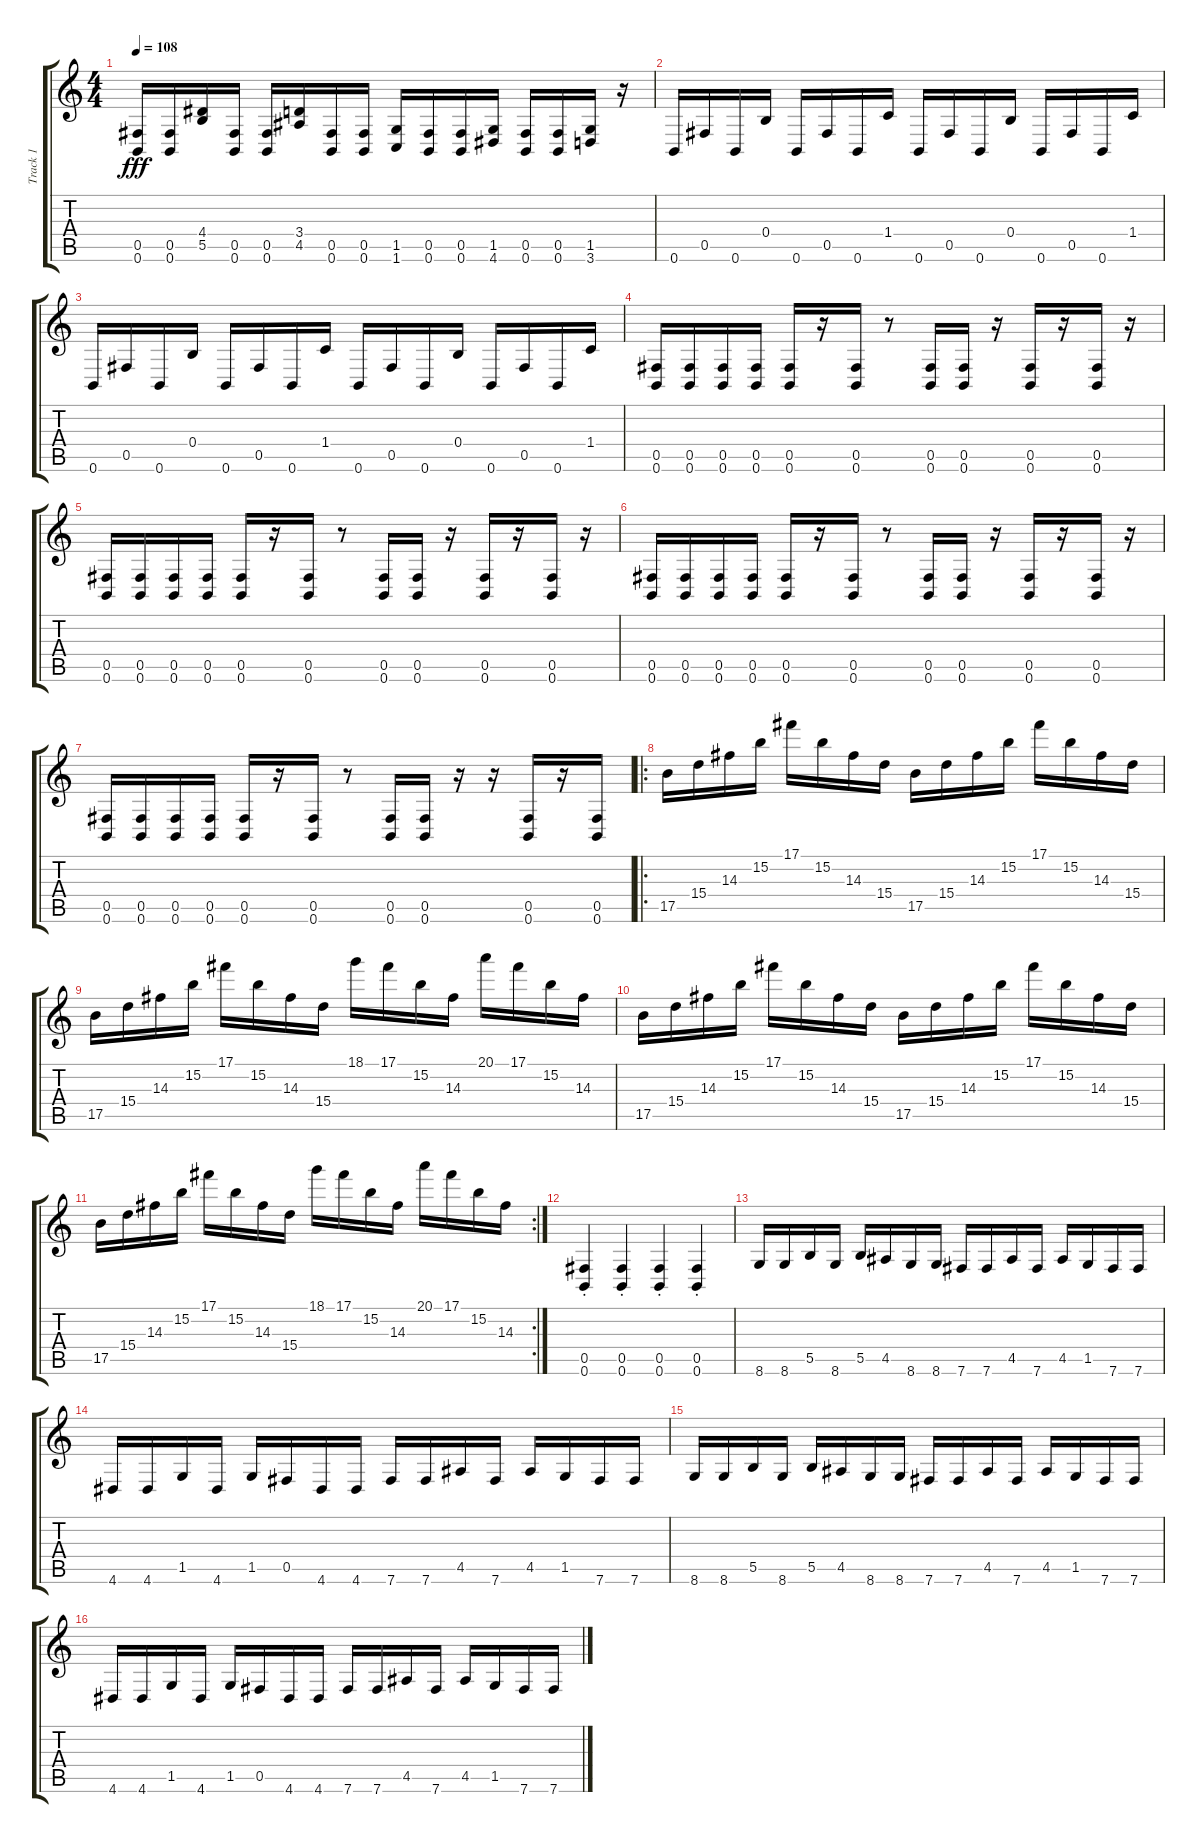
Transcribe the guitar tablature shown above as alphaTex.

\track ("Track 1" "Track 1") {instrument distortionguitar}
\staff {score tabs}
\tuning (Db4 Ab3 E3 B2 Gb2 B1) {hide}
\ts (4 4)
\tempo 108
\clef g2
\ks c
(0.5 0.6).16{dy fff} (0.5 0.6).16 (4.4 5.5).16 (0.5 0.6).16 (0.5 0.6).16 (3.4 4.5).16 (0.5 0.6).16 (0.5 0.6).16 (1.5 1.6).16 (0.5 0.6).16 (0.5 0.6).16 (1.5 4.6).16 (0.5 0.6).16 (0.5 0.6).16 (1.5 3.6).16 r.16 |
0.6.16 0.5.16 0.6.16 0.4.16 0.6.16 0.5.16 0.6.16 1.4.16 0.6.16 0.5.16 0.6.16 0.4.16 0.6.16 0.5.16 0.6.16 1.4.16 |
0.6.16 0.5.16 0.6.16 0.4.16 0.6.16 0.5.16 0.6.16 1.4.16 0.6.16 0.5.16 0.6.16 0.4.16 0.6.16 0.5.16 0.6.16 1.4.16 |
(0.5 0.6).16 (0.5 0.6).16 (0.5 0.6).16 (0.5 0.6).16 (0.5 0.6).16 r.16 (0.5 0.6).16 r.8 (0.5 0.6).16 (0.5 0.6).16 r.16 (0.5 0.6).16 r.16 (0.5 0.6).16 r.16 |
(0.5 0.6).16 (0.5 0.6).16 (0.5 0.6).16 (0.5 0.6).16 (0.5 0.6).16 r.16 (0.5 0.6).16 r.8 (0.5 0.6).16 (0.5 0.6).16 r.16 (0.5 0.6).16 r.16 (0.5 0.6).16 r.16 |
(0.5 0.6).16 (0.5 0.6).16 (0.5 0.6).16 (0.5 0.6).16 (0.5 0.6).16 r.16 (0.5 0.6).16 r.8 (0.5 0.6).16 (0.5 0.6).16 r.16 (0.5 0.6).16 r.16 (0.5 0.6).16 r.16 |
(0.5 0.6).16 (0.5 0.6).16 (0.5 0.6).16 (0.5 0.6).16 (0.5 0.6).16 r.16 (0.5 0.6).16 r.8 (0.5 0.6).16 (0.5 0.6).16 r.16 r.16 (0.5 0.6).16 r.16 (0.5 0.6).16 |
\ro
17.5.16 15.4.16 14.3.16 15.2.16 17.1.16 15.2.16 14.3.16 15.4.16 17.5.16 15.4.16 14.3.16 15.2.16 17.1.16 15.2.16 14.3.16 15.4.16 |
17.5.16 15.4.16 14.3.16 15.2.16 17.1.16 15.2.16 14.3.16 15.4.16 18.1.16 17.1.16 15.2.16 14.3.16 20.1.16 17.1.16 15.2.16 14.3.16 |
17.5.16 15.4.16 14.3.16 15.2.16 17.1.16 15.2.16 14.3.16 15.4.16 17.5.16 15.4.16 14.3.16 15.2.16 17.1.16 15.2.16 14.3.16 15.4.16 |
\rc 2
17.5.16 15.4.16 14.3.16 15.2.16 17.1.16 15.2.16 14.3.16 15.4.16 18.1.16 17.1.16 15.2.16 14.3.16 20.1.16 17.1.16 15.2.16 14.3.16 |
(0.5{st} 0.6{st}).4 (0.5{st} 0.6{st}).4 (0.5{st} 0.6{st}).4 (0.5{st} 0.6{st}).4 |
8.6.16 8.6.16 5.5.16 8.6.16 5.5.16 4.5.16 8.6.16 8.6.16 7.6.16 7.6.16 4.5.16 7.6.16 4.5.16 1.5.16 7.6.16 7.6.16 |
4.6.16 4.6.16 1.5.16 4.6.16 1.5.16 0.5.16 4.6.16 4.6.16 7.6.16 7.6.16 4.5.16 7.6.16 4.5.16 1.5.16 7.6.16 7.6.16 |
8.6.16 8.6.16 5.5.16 8.6.16 5.5.16 4.5.16 8.6.16 8.6.16 7.6.16 7.6.16 4.5.16 7.6.16 4.5.16 1.5.16 7.6.16 7.6.16 |
4.6.16 4.6.16 1.5.16 4.6.16 1.5.16 0.5.16 4.6.16 4.6.16 7.6.16 7.6.16 4.5.16 7.6.16 4.5.16 1.5.16 7.6.16 7.6.16
